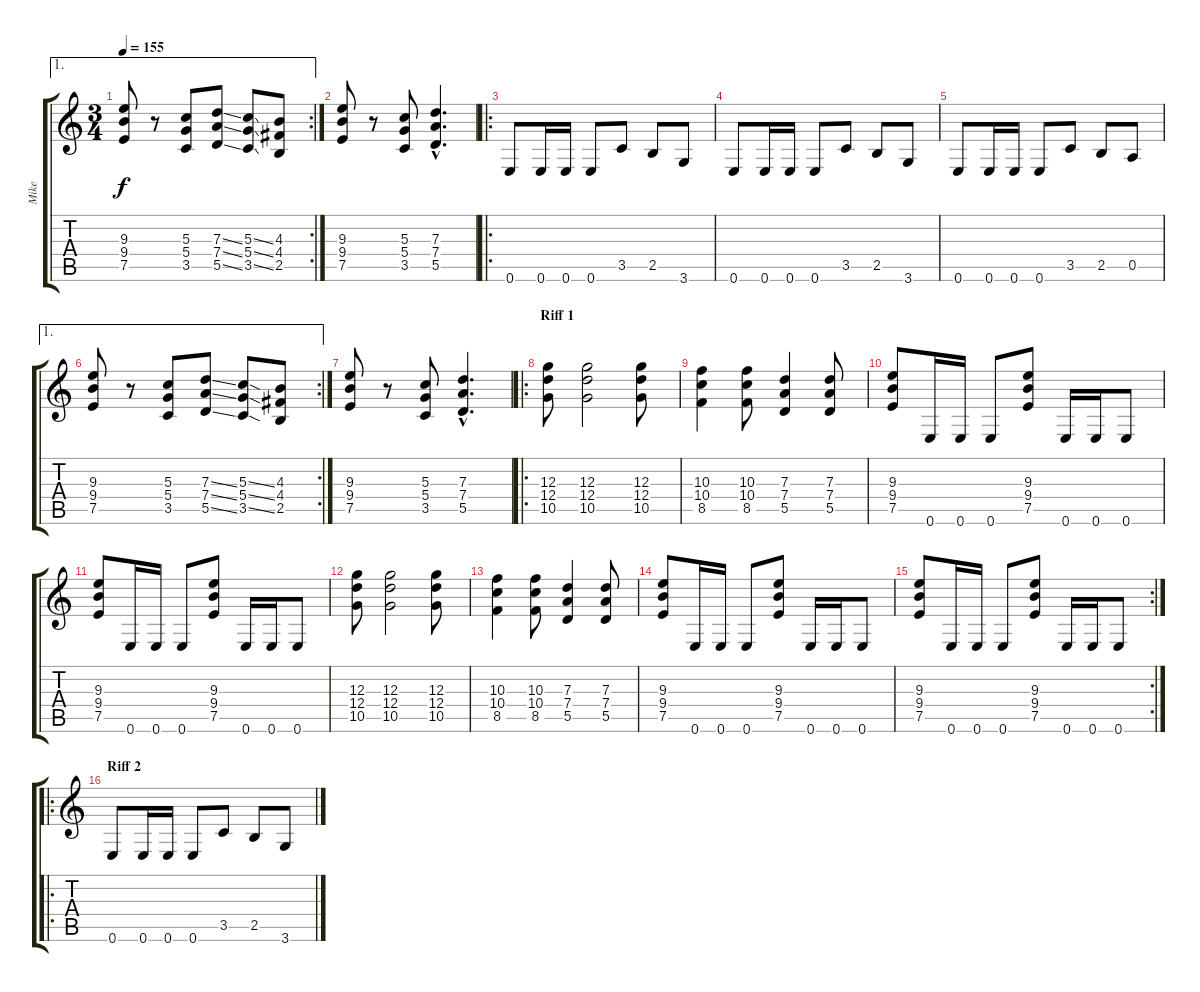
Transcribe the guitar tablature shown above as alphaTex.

\track ("Mike" "Mike") {instrument distortionguitar}
\staff {score tabs}
\tuning (E4 B3 G3 D3 A2 E2) {hide}
\ae 1
\rc 2
\ts (3 4)
\tempo 155
\clef g2
\ks c
(9.3 9.4 7.5).8{dy f} r.8 (5.3 5.4 3.5).8 (7.3{ss} 7.4{ss} 5.5{ss}).8 (5.3{ss} 5.4{ss} 3.5{ss}).8 (4.3 4.4 2.5).8 |
(9.3 9.4 7.5).8 r.8 (5.3 5.4 3.5).8 (7.3{hac} 7.4{hac} 5.5{hac}).4{d} |
\ro
0.6.8 0.6.16 0.6.16 0.6.8 3.5.8 2.5.8 3.6.8 |
0.6.8 0.6.16 0.6.16 0.6.8 3.5.8 2.5.8 3.6.8 |
0.6.8 0.6.16 0.6.16 0.6.8 3.5.8 2.5.8 0.5.8 |
\ae 1
\rc 2
(9.3 9.4 7.5).8 r.8 (5.3 5.4 3.5).8 (7.3{ss} 7.4{ss} 5.5{ss}).8 (5.3{ss} 5.4{ss} 3.5{ss}).8 (4.3 4.4 2.5).8 |
(9.3 9.4 7.5).8 r.8 (5.3 5.4 3.5).8 (7.3{hac} 7.4{hac} 5.5{hac}).4{d} |
\ro
\section ("" "Riff 1")
(12.3 12.4 10.5).8 (12.3 12.4 10.5).2 (12.3 12.4 10.5).8 |
(10.3 10.4 8.5).4 (10.3 10.4 8.5).8 (7.3 7.4 5.5).4 (7.3 7.4 5.5).8 |
(9.3 9.4 7.5).8 0.6.16 0.6.16 0.6.8 (9.3 9.4 7.5).8 0.6.16 0.6.16 0.6.8 |
(9.3 9.4 7.5).8 0.6.16 0.6.16 0.6.8 (9.3 9.4 7.5).8 0.6.16 0.6.16 0.6.8 |
(12.3 12.4 10.5).8 (12.3 12.4 10.5).2 (12.3 12.4 10.5).8 |
(10.3 10.4 8.5).4 (10.3 10.4 8.5).8 (7.3 7.4 5.5).4 (7.3 7.4 5.5).8 |
(9.3 9.4 7.5).8 0.6.16 0.6.16 0.6.8 (9.3 9.4 7.5).8 0.6.16 0.6.16 0.6.8 |
\rc 2
(9.3 9.4 7.5).8 0.6.16 0.6.16 0.6.8 (9.3 9.4 7.5).8 0.6.16 0.6.16 0.6.8 |
\ro
\section ("" "Riff 2")
0.6.8 0.6.16 0.6.16 0.6.8 3.5.8 2.5.8 3.6.8
